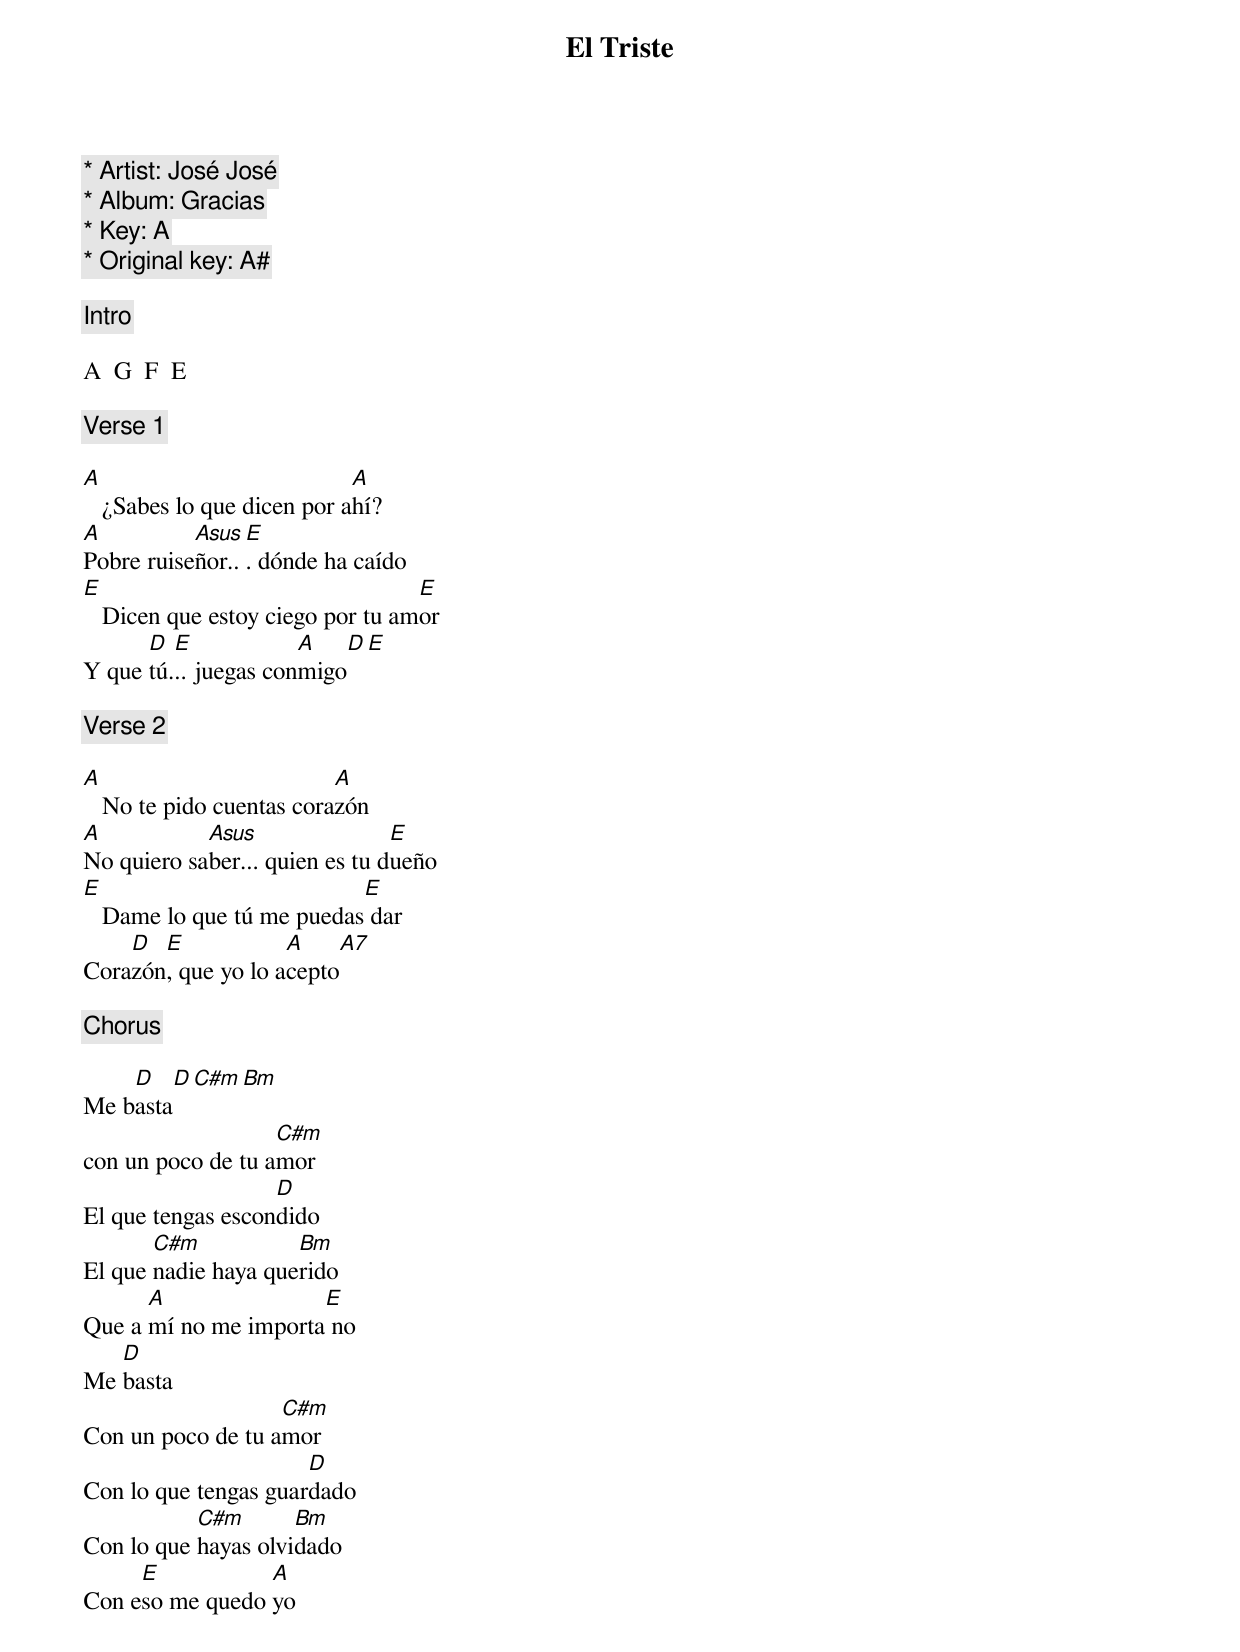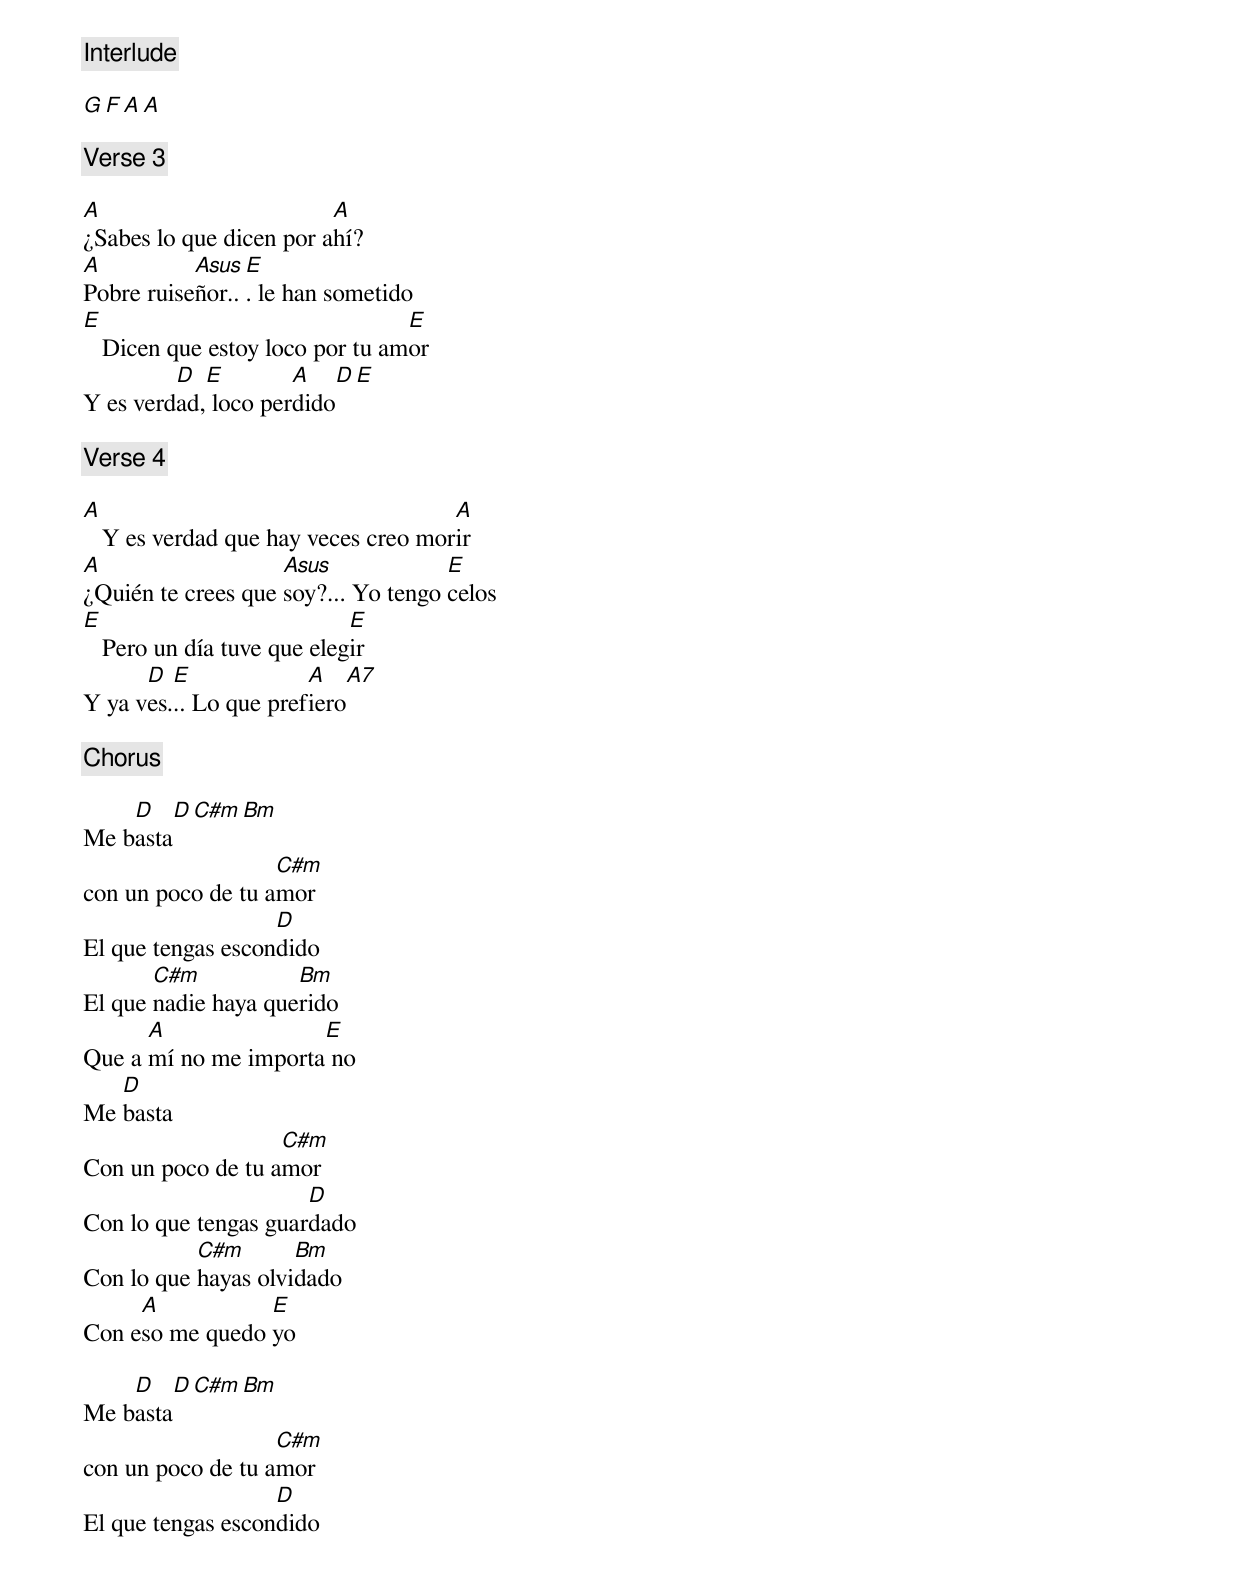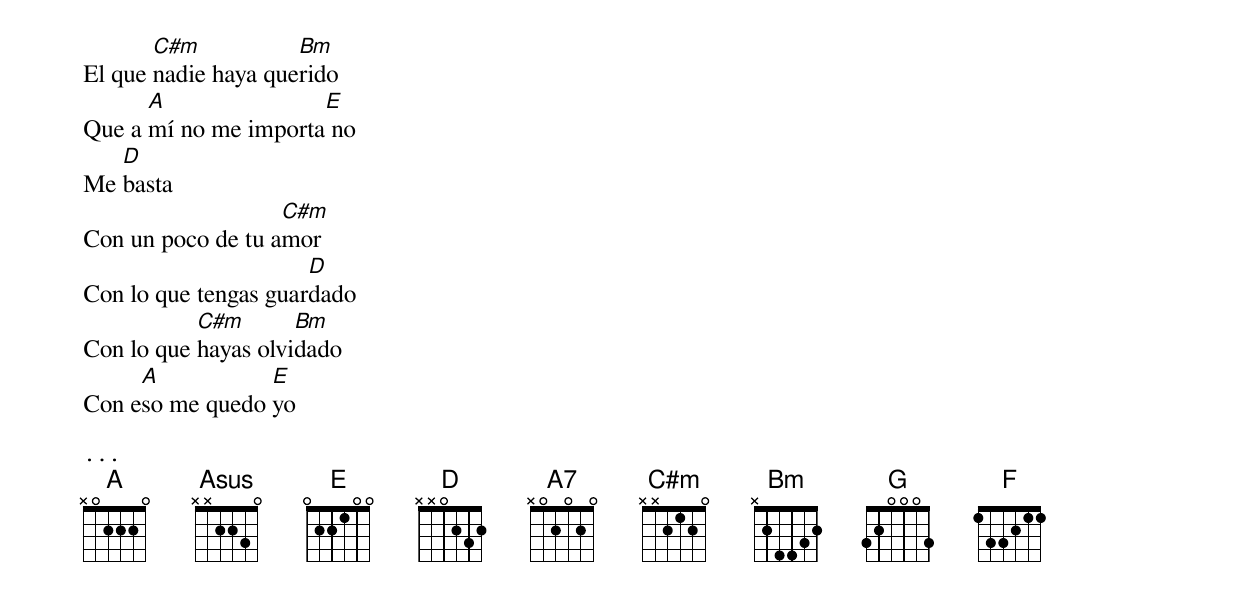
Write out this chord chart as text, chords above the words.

El Triste

* Artist: José José
* Album: Gracias
* Key: A
* Original key: A#

[Intro]

A  G  F  E

[Verse 1]

A                           A
   ¿Sabes lo que dicen por ahí?
A          Asus E
Pobre ruiseñor... dónde ha caído
E                                 E
   Dicen que estoy ciego por tu amor
      D  E            A    D E
Y que tú... juegas conmigo

[Verse 2]

A                         A
   No te pido cuentas corazón
A           Asus                E
No quiero saber... quien es tu dueño
E                          E
   Dame lo que tú me puedas dar
    D  E            A     A7
Corazón, que yo lo acepto

[Chorus]

    D    D C#m Bm
Me basta
                   C#m
con un poco de tu amor
                   D
El que tengas escondido
       C#m           Bm
El que nadie haya querido
      A               E
Que a mí no me importa no
   D
Me basta
                   C#m
Con un poco de tu amor
                      D
Con lo que tengas guardado
           C#m       Bm
Con lo que hayas olvidado
     E           A
Con eso me quedo yo

[Interlude]

G  F  A  A

[Verse 3]

A                        A
¿Sabes lo que dicen por ahí?
A          Asus E
Pobre ruiseñor... le han sometido
E                                E
   Dicen que estoy loco por tu amor
         D  E        A    D E
Y es verdad, loco perdido

[Verse 4]

A                                    A
   Y es verdad que hay veces creo morir
A                   Asus             E
¿Quién te crees que soy?... Yo tengo celos
E                           E
   Pero un día tuve que elegir
      D  E             A    A7
Y ya ves... Lo que prefiero

[Chorus]

    D    D C#m Bm
Me basta
                   C#m
con un poco de tu amor
                   D
El que tengas escondido
       C#m           Bm
El que nadie haya querido
      A               E
Que a mí no me importa no
   D
Me basta
                   C#m
Con un poco de tu amor
                      D
Con lo que tengas guardado
           C#m       Bm
Con lo que hayas olvidado
     A           E
Con eso me quedo yo

    D    D C#m Bm
Me basta
                   C#m
con un poco de tu amor
                   D
El que tengas escondido
       C#m           Bm
El que nadie haya querido
      A               E
Que a mí no me importa no
   D
Me basta
                   C#m
Con un poco de tu amor
                      D
Con lo que tengas guardado
           C#m       Bm
Con lo que hayas olvidado
     A           E
Con eso me quedo yo

...
